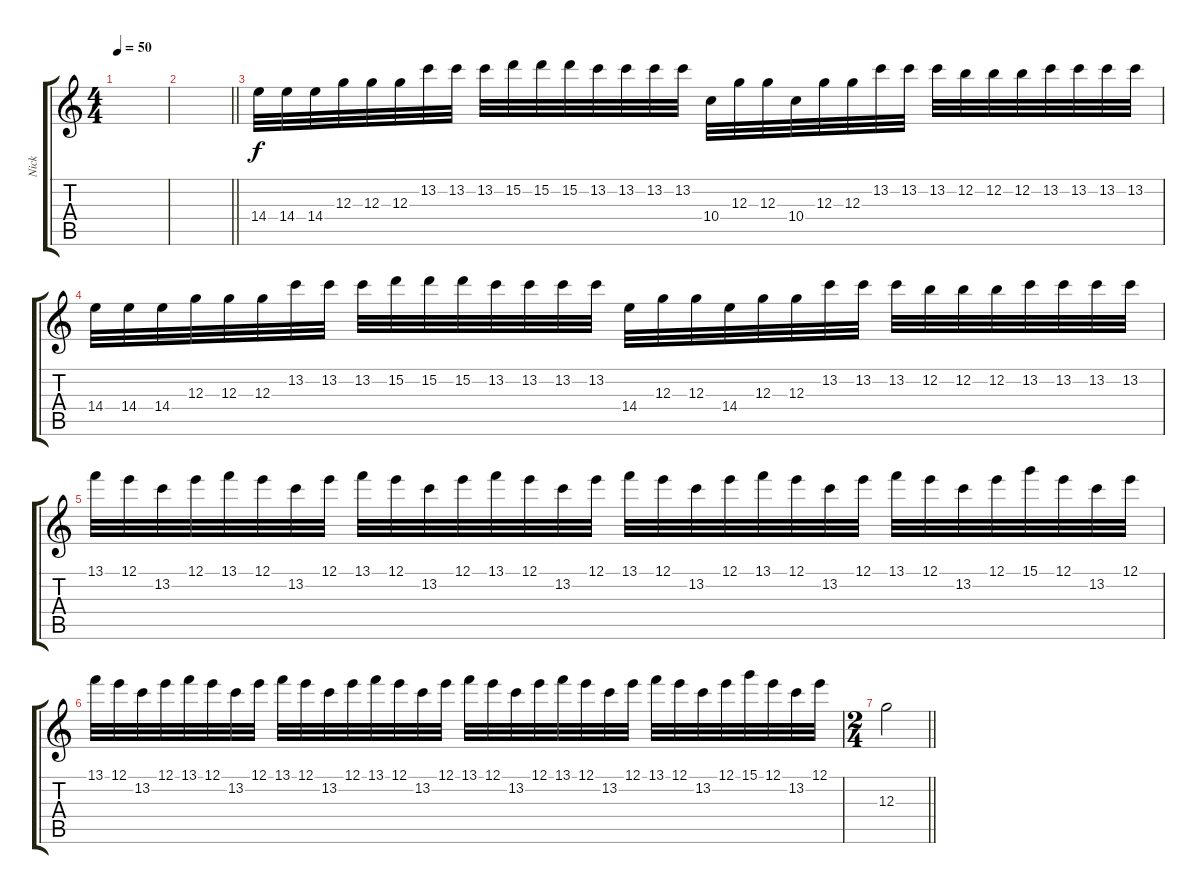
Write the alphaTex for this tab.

\track ("Nick" "Nick") {instrument overdrivenguitar}
\staff {score tabs}
\tuning (E4 B3 G3 D3 A2 E2) {hide}
\ts (4 4)
\tempo 50
\clef g2
\ks c
|
\barLineRight lightlight
|
\section ("" "")
14.4.32 14.4.32 14.4.32 12.3.32 12.3.32 12.3.32 13.2.32 13.2.32 13.2.32 15.2.32 15.2.32 15.2.32 13.2.32 13.2.32 13.2.32 13.2.32 10.4.32 12.3.32 12.3.32 10.4.32 12.3.32 12.3.32 13.2.32 13.2.32 13.2.32 12.2.32 12.2.32 12.2.32 13.2.32 13.2.32 13.2.32 13.2.32 |
14.4.32 14.4.32 14.4.32 12.3.32 12.3.32 12.3.32 13.2.32 13.2.32 13.2.32 15.2.32 15.2.32 15.2.32 13.2.32 13.2.32 13.2.32 13.2.32 14.4.32 12.3.32 12.3.32 14.4.32 12.3.32 12.3.32 13.2.32 13.2.32 13.2.32 12.2.32 12.2.32 12.2.32 13.2.32 13.2.32 13.2.32 13.2.32 |
13.1.32 12.1.32 13.2.32 12.1.32 13.1.32 12.1.32 13.2.32 12.1.32 13.1.32 12.1.32 13.2.32 12.1.32 13.1.32 12.1.32 13.2.32 12.1.32 13.1.32 12.1.32 13.2.32 12.1.32 13.1.32 12.1.32 13.2.32 12.1.32 13.1.32 12.1.32 13.2.32 12.1.32 15.1.32 12.1.32 13.2.32 12.1.32 |
13.1.32 12.1.32 13.2.32 12.1.32 13.1.32 12.1.32 13.2.32 12.1.32 13.1.32 12.1.32 13.2.32 12.1.32 13.1.32 12.1.32 13.2.32 12.1.32 13.1.32 12.1.32 13.2.32 12.1.32 13.1.32 12.1.32 13.2.32 12.1.32 13.1.32 12.1.32 13.2.32 12.1.32 15.1.32 12.1.32 13.2.32 12.1.32 |
\ts (2 4)
\barLineRight lightlight
12.3.2{instrument distortionguitar}
